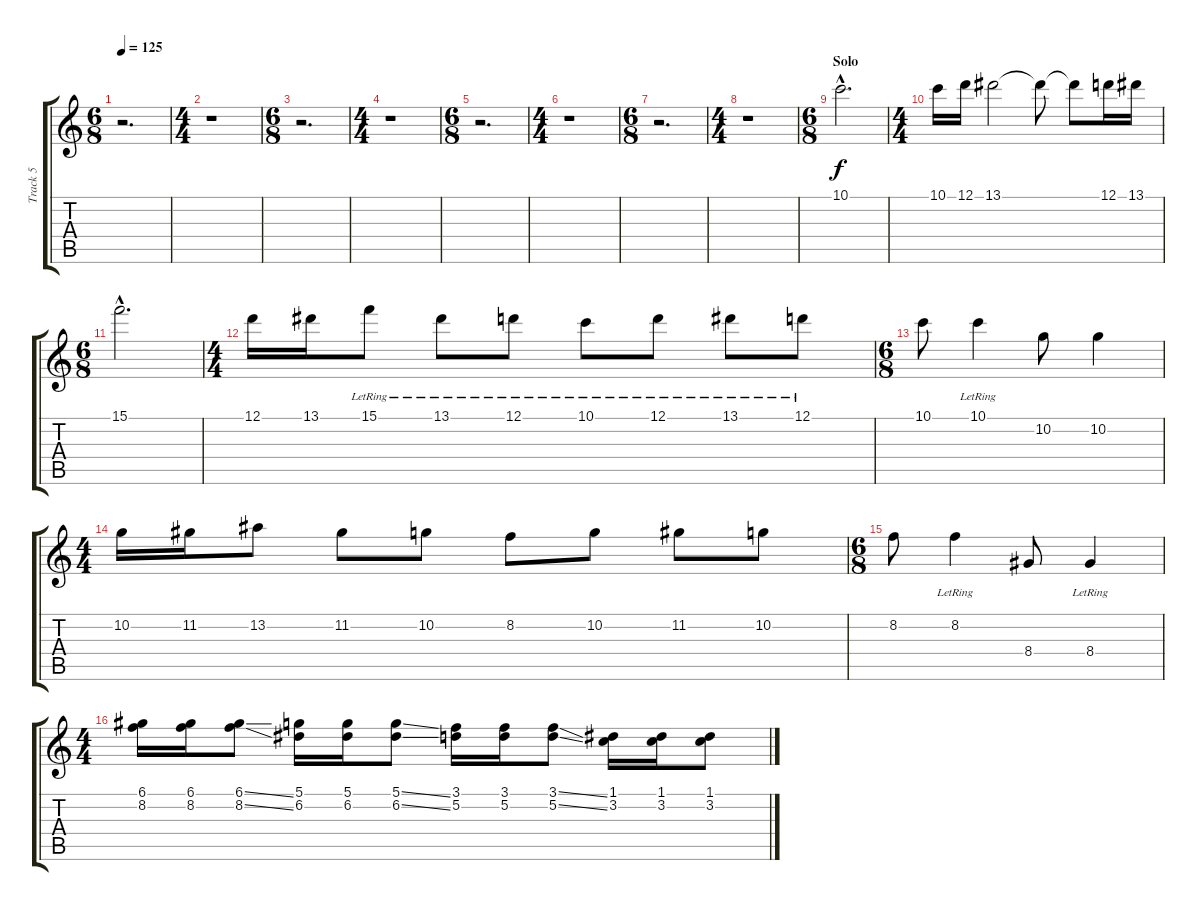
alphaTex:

\track ("Track 5" "Track 5") {instrument acousticguitarsteel}
\staff {score tabs}
\tuning (D4 A3 F3 C3 G2 C2) {hide}
\ts (6 8)
\tempo 125
\clef g2
\ks c
r.2{d dy f} |
\ts (4 4)
r.1 |
\ts (6 8)
r.2{d} |
\ts (4 4)
r.1 |
\ts (6 8)
r.2{d} |
\ts (4 4)
r.1 |
\ts (6 8)
r.2{d} |
\ts (4 4)
r.1 |
\ts (6 8)
\section ("" "Solo")
10.1{hac}.2{d} |
\ts (4 4)
10.1.16 12.1.16 13.1.2 13.1{t}.8 13.1{t}.8 12.1.16 13.1.16 |
\ts (6 8)
15.1{hac}.2{d} |
\ts (4 4)
12.1.16 13.1.16 15.1{lr}.8 13.1{lr}.8 12.1{lr}.8 10.1{lr}.8 12.1{lr}.8 13.1{lr}.8 12.1{lr}.8 |
\ts (6 8)
10.1.8 10.1{lr}.4 10.2.8 10.2.4 |
\ts (4 4)
10.2.16 11.2.16 13.2.8 11.2.8 10.2.8 8.2.8 10.2.8 11.2.8 10.2.8 |
\ts (6 8)
8.2.8 8.2{lr}.4 8.4.8 8.4{lr}.4 |
\ts (4 4)
(6.1 8.2).16 (6.1 8.2).16 (6.1{ss} 8.2{ss}).8 (5.1 6.2).16 (5.1 6.2).16 (5.1{ss} 6.2{ss}).8 (3.1 5.2).16 (3.1 5.2).16 (3.1{ss} 5.2{ss}).8 (1.1 3.2).16 (1.1 3.2).16 (1.1 3.2).8
